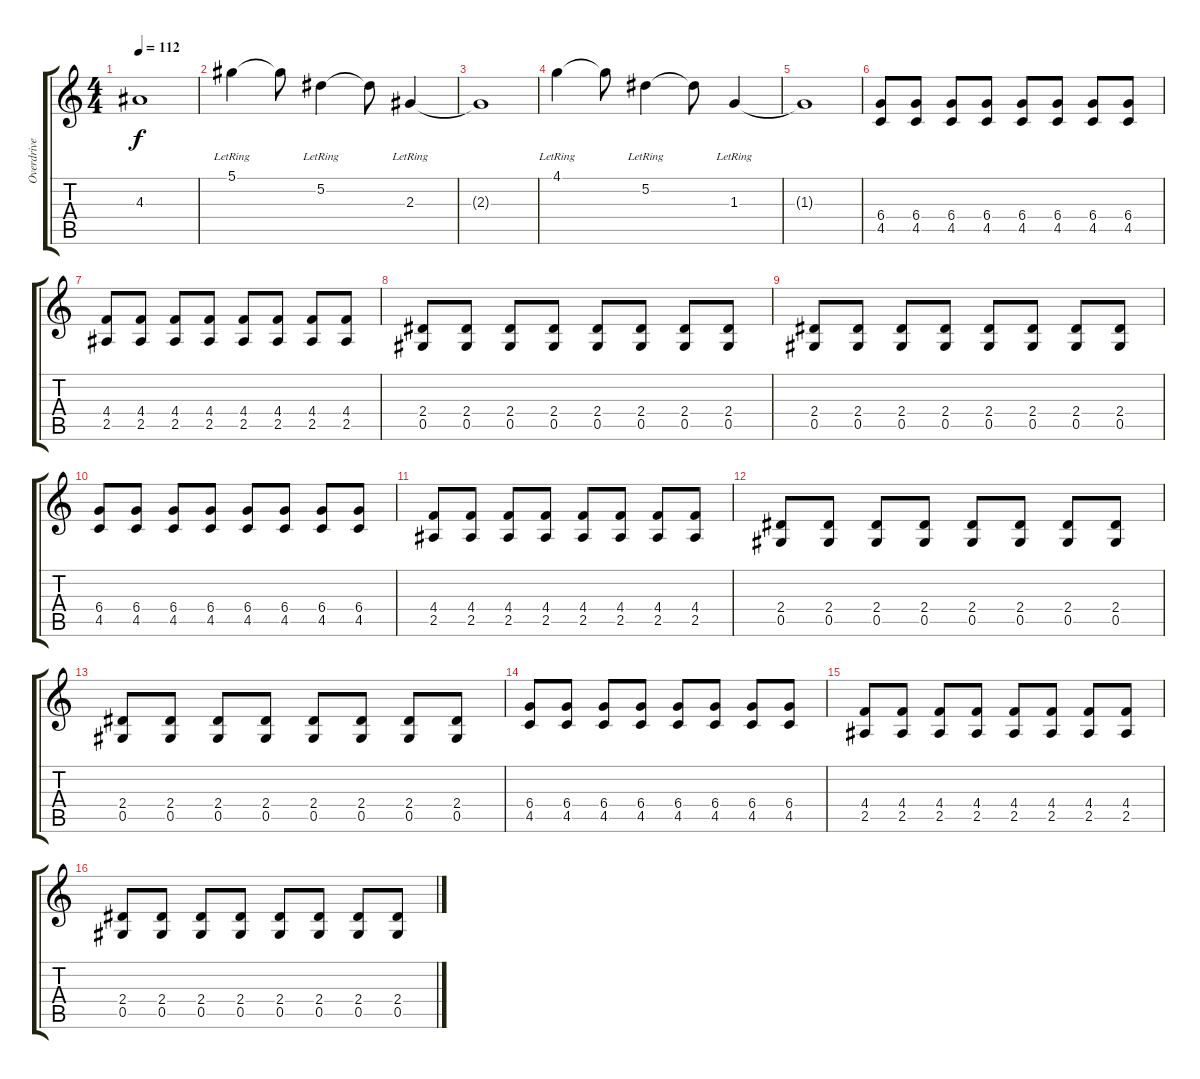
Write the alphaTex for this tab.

\track ("Overdrive Guitar 1" "Overdrive ") {instrument overdrivenguitar}
\staff {score tabs}
\tuning (Eb4 Bb3 Gb3 Db3 Ab2 Eb2) {hide}
\ts (4 4)
\tempo 112
\clef g2
\ks c
4.3{t}.1{dy f} |
5.1{lr}.4 5.1{t}.8 5.2{lr}.4 5.2{t}.8 2.3{lr}.4 |
2.3{t}.1 |
4.1{lr}.4 4.1{t}.8 5.2{lr}.4 5.2{t}.8 1.3{lr}.4 |
1.3{t}.1 |
(6.4 4.5).8 (6.4 4.5).8 (6.4 4.5).8 (6.4 4.5).8 (6.4 4.5).8 (6.4 4.5).8 (6.4 4.5).8 (6.4 4.5).8 |
(4.4 2.5).8 (4.4 2.5).8 (4.4 2.5).8 (4.4 2.5).8 (4.4 2.5).8 (4.4 2.5).8 (4.4 2.5).8 (4.4 2.5).8 |
(2.4 0.5).8 (2.4 0.5).8 (2.4 0.5).8 (2.4 0.5).8 (2.4 0.5).8 (2.4 0.5).8 (2.4 0.5).8 (2.4 0.5).8 |
(2.4 0.5).8 (2.4 0.5).8 (2.4 0.5).8 (2.4 0.5).8 (2.4 0.5).8 (2.4 0.5).8 (2.4 0.5).8 (2.4 0.5).8 |
(6.4 4.5).8 (6.4 4.5).8 (6.4 4.5).8 (6.4 4.5).8 (6.4 4.5).8 (6.4 4.5).8 (6.4 4.5).8 (6.4 4.5).8 |
(4.4 2.5).8 (4.4 2.5).8 (4.4 2.5).8 (4.4 2.5).8 (4.4 2.5).8 (4.4 2.5).8 (4.4 2.5).8 (4.4 2.5).8 |
(2.4 0.5).8 (2.4 0.5).8 (2.4 0.5).8 (2.4 0.5).8 (2.4 0.5).8 (2.4 0.5).8 (2.4 0.5).8 (2.4 0.5).8 |
(2.4 0.5).8 (2.4 0.5).8 (2.4 0.5).8 (2.4 0.5).8 (2.4 0.5).8 (2.4 0.5).8 (2.4 0.5).8 (2.4 0.5).8 |
(6.4 4.5).8 (6.4 4.5).8 (6.4 4.5).8 (6.4 4.5).8 (6.4 4.5).8 (6.4 4.5).8 (6.4 4.5).8 (6.4 4.5).8 |
(4.4 2.5).8 (4.4 2.5).8 (4.4 2.5).8 (4.4 2.5).8 (4.4 2.5).8 (4.4 2.5).8 (4.4 2.5).8 (4.4 2.5).8 |
(2.4 0.5).8 (2.4 0.5).8 (2.4 0.5).8 (2.4 0.5).8 (2.4 0.5).8 (2.4 0.5).8 (2.4 0.5).8 (2.4 0.5).8
